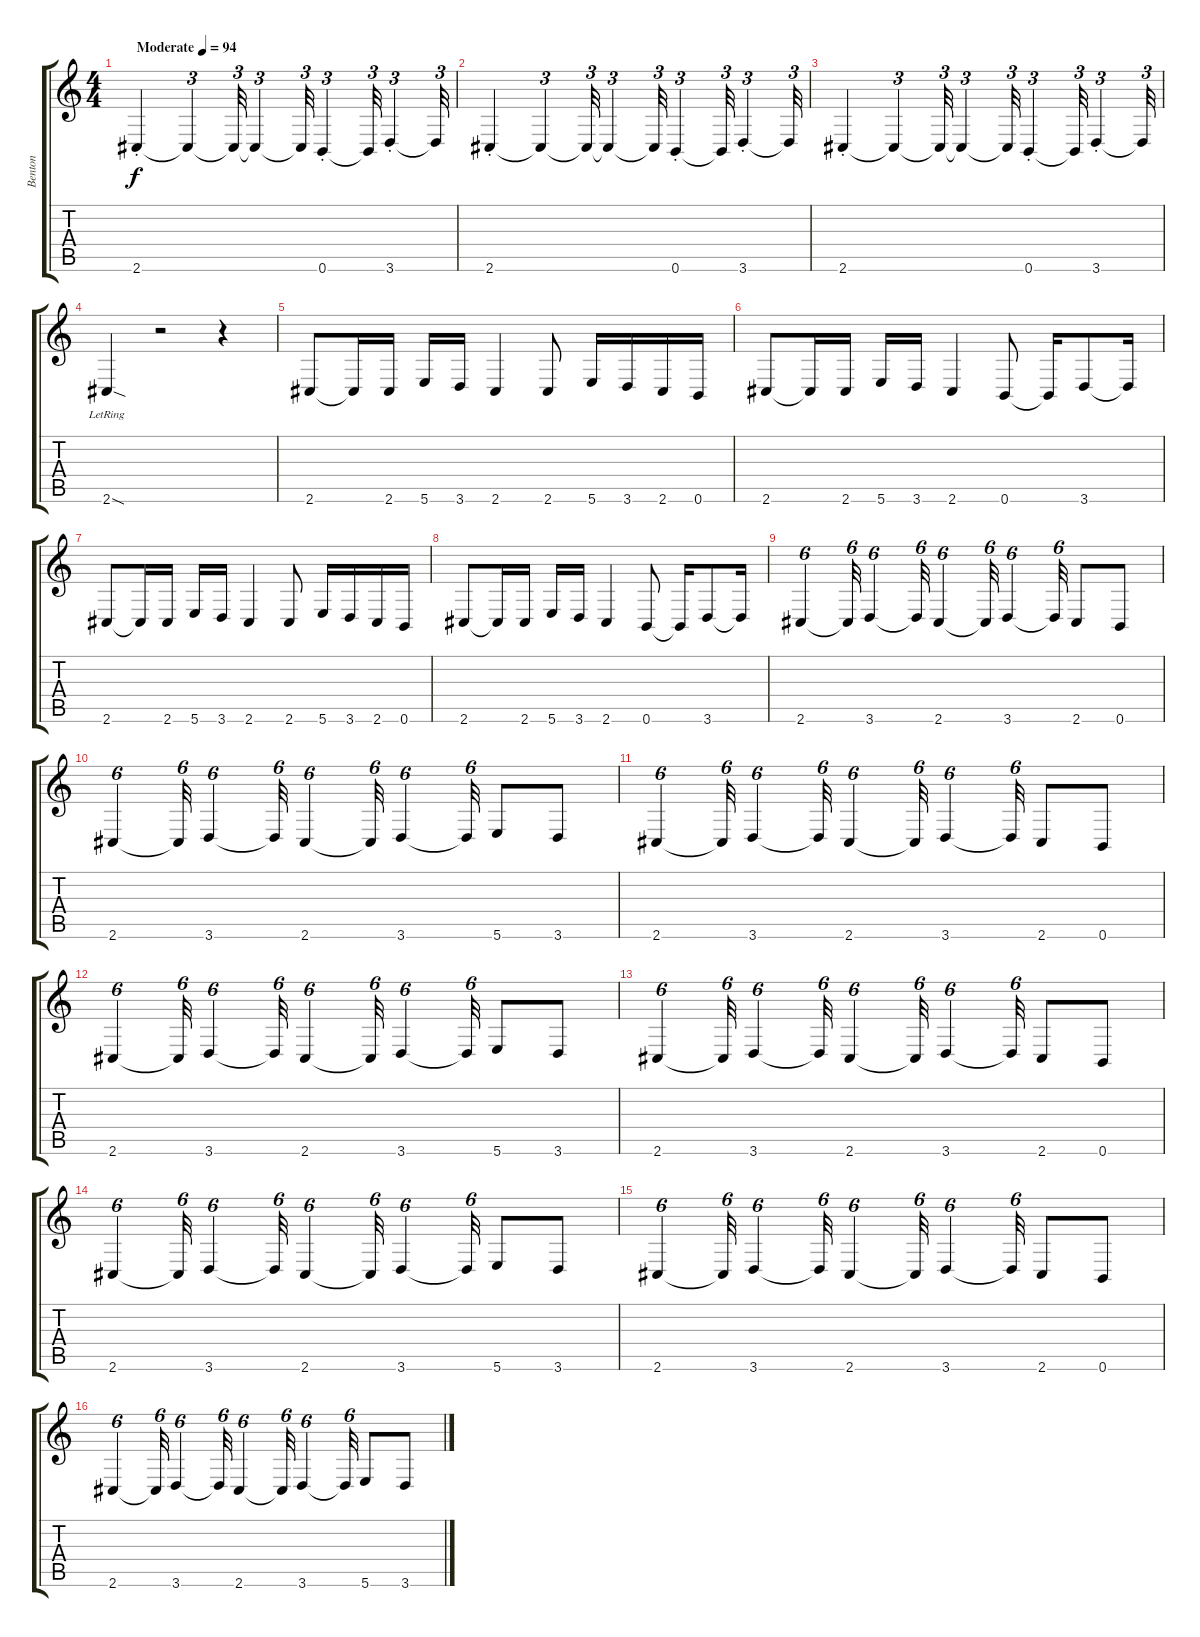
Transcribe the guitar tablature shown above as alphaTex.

\track ("Benton" "Benton") {instrument electricbassfinger}
\staff {score tabs}
\tuning (Db4 Ab3 E3 B2 Gb2 B1) {hide}
\ts (4 4)
\tempo (94 "Moderate")
\clef g2
\ks c
2.6{st}.4{dy f instrument electricbassfinger} 2.6{t}.4{tu (3 2)} 2.6{t}.32{tu (3 2)} 2.6{t}.4{tu (3 2)} 2.6{t}.32{tu (3 2)} 0.6{st}.4{tu (3 2)} 0.6{t}.32{tu (3 2)} 3.6{st}.4{tu (3 2)} 3.6{t}.32{tu (3 2)} |
2.6{st}.4 2.6{t}.4{tu (3 2)} 2.6{t}.32{tu (3 2)} 2.6{t}.4{tu (3 2)} 2.6{t}.32{tu (3 2)} 0.6{st}.4{tu (3 2)} 0.6{t}.32{tu (3 2)} 3.6{st}.4{tu (3 2)} 3.6{t}.32{tu (3 2)} |
2.6{st}.4 2.6{t}.4{tu (3 2)} 2.6{t}.32{tu (3 2)} 2.6{t}.4{tu (3 2)} 2.6{t}.32{tu (3 2)} 0.6{st}.4{tu (3 2)} 0.6{t}.32{tu (3 2)} 3.6{st}.4{tu (3 2)} 3.6{t}.32{tu (3 2)} |
2.6{sod lr}.4 r.2 r.4 |
2.6.8 2.6{t}.16 2.6.16 5.6.16 3.6.16 2.6.4 2.6.8 5.6.16 3.6.16 2.6.16 0.6.16 |
2.6.8 2.6{t}.16 2.6.16 5.6.16 3.6.16 2.6.4 0.6.8 0.6{t}.16 3.6.8 3.6{t}.16 |
2.6.8 2.6{t}.16 2.6.16 5.6.16 3.6.16 2.6.4 2.6.8 5.6.16 3.6.16 2.6.16 0.6.16 |
2.6.8 2.6{t}.16 2.6.16 5.6.16 3.6.16 2.6.4 0.6.8 0.6{t}.16 3.6.8 3.6{t}.16 |
2.6.4{tu (6 4)} 2.6{t}.32{tu (6 4)} 3.6.4{tu (6 4)} 3.6{t}.32{tu (6 4)} 2.6.4{tu (6 4)} 2.6{t}.32{tu (6 4)} 3.6.4{tu (6 4)} 3.6{t}.32{tu (6 4)} 2.6.8 0.6.8 |
2.6.4{tu (6 4)} 2.6{t}.32{tu (6 4)} 3.6.4{tu (6 4)} 3.6{t}.32{tu (6 4)} 2.6.4{tu (6 4)} 2.6{t}.32{tu (6 4)} 3.6.4{tu (6 4)} 3.6{t}.32{tu (6 4)} 5.6.8 3.6.8 |
2.6.4{tu (6 4)} 2.6{t}.32{tu (6 4)} 3.6.4{tu (6 4)} 3.6{t}.32{tu (6 4)} 2.6.4{tu (6 4)} 2.6{t}.32{tu (6 4)} 3.6.4{tu (6 4)} 3.6{t}.32{tu (6 4)} 2.6.8 0.6.8 |
2.6.4{tu (6 4)} 2.6{t}.32{tu (6 4)} 3.6.4{tu (6 4)} 3.6{t}.32{tu (6 4)} 2.6.4{tu (6 4)} 2.6{t}.32{tu (6 4)} 3.6.4{tu (6 4)} 3.6{t}.32{tu (6 4)} 5.6.8 3.6.8 |
2.6.4{tu (6 4)} 2.6{t}.32{tu (6 4)} 3.6.4{tu (6 4)} 3.6{t}.32{tu (6 4)} 2.6.4{tu (6 4)} 2.6{t}.32{tu (6 4)} 3.6.4{tu (6 4)} 3.6{t}.32{tu (6 4)} 2.6.8 0.6.8 |
2.6.4{tu (6 4)} 2.6{t}.32{tu (6 4)} 3.6.4{tu (6 4)} 3.6{t}.32{tu (6 4)} 2.6.4{tu (6 4)} 2.6{t}.32{tu (6 4)} 3.6.4{tu (6 4)} 3.6{t}.32{tu (6 4)} 5.6.8 3.6.8 |
2.6.4{tu (6 4)} 2.6{t}.32{tu (6 4)} 3.6.4{tu (6 4)} 3.6{t}.32{tu (6 4)} 2.6.4{tu (6 4)} 2.6{t}.32{tu (6 4)} 3.6.4{tu (6 4)} 3.6{t}.32{tu (6 4)} 2.6.8 0.6.8 |
2.6.4{tu (6 4)} 2.6{t}.32{tu (6 4)} 3.6.4{tu (6 4)} 3.6{t}.32{tu (6 4)} 2.6.4{tu (6 4)} 2.6{t}.32{tu (6 4)} 3.6.4{tu (6 4)} 3.6{t}.32{tu (6 4)} 5.6.8 3.6.8
